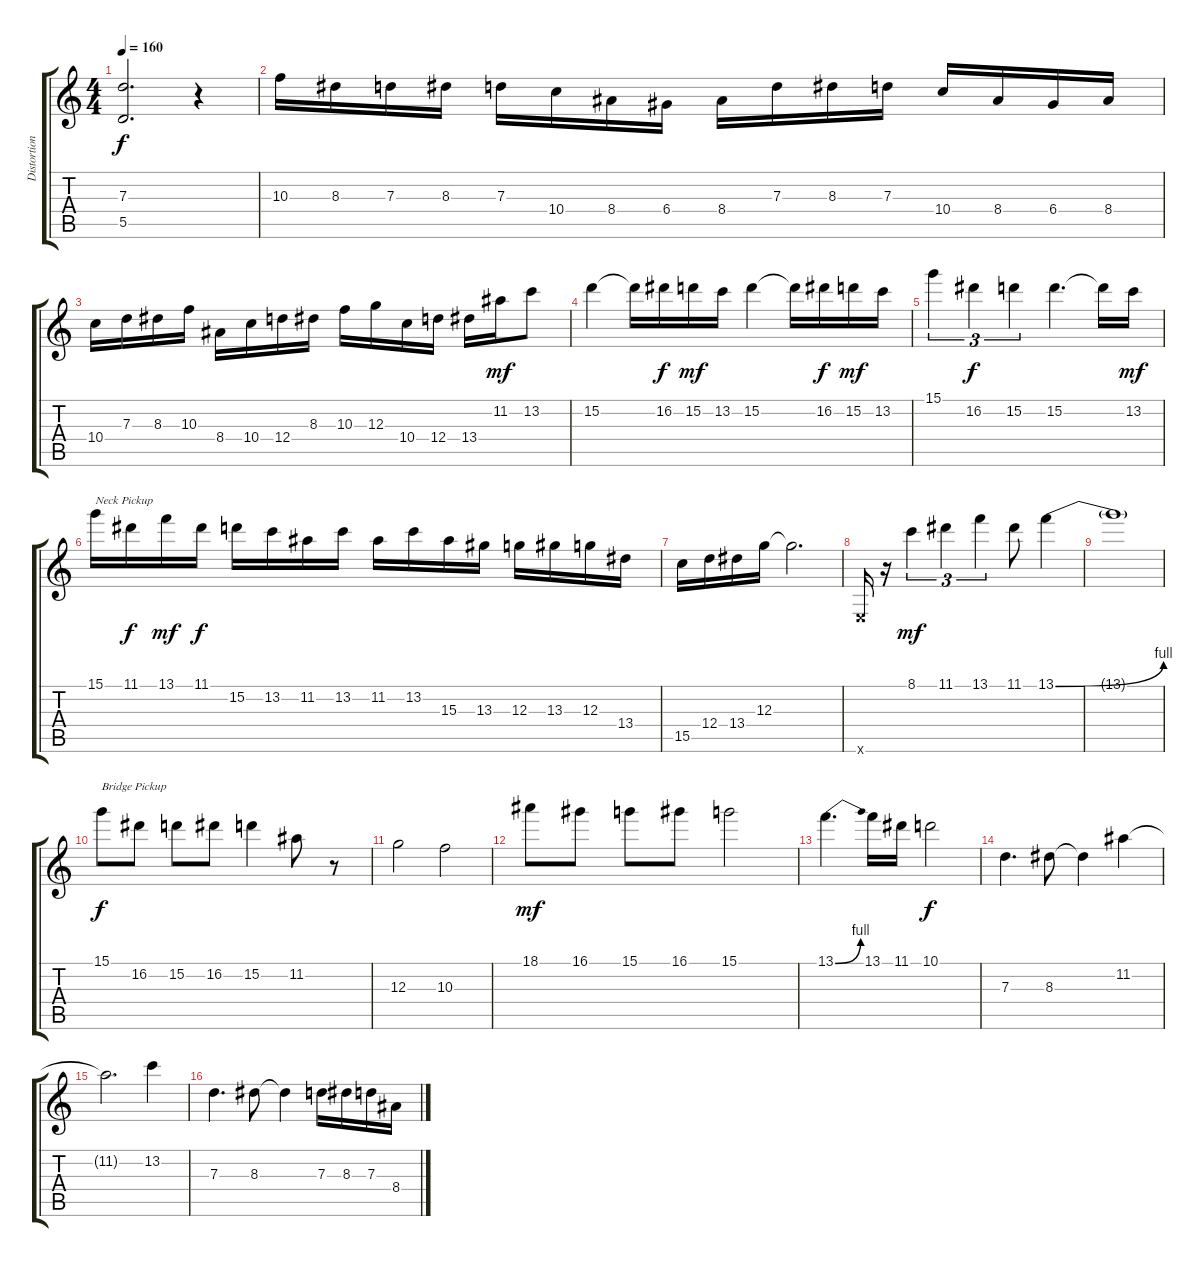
\track ("Distortion Guitar" "Distortion") {instrument distortionguitar}
\staff {score tabs}
\tuning (E4 B3 G3 D3 A2 E2) {hide}
\ts (4 4)
\tempo 160
\clef g2
\ks c
(7.3{t} 5.5{t}).2{d dy f} r.4 |
10.3.16 8.3.16 7.3.16 8.3.16 7.3.16 10.4.16 8.4.16 6.4.16 8.4.16 7.3.16 8.3.16 7.3.16 10.4.16 8.4.16 6.4.16 8.4.16 |
10.4.16 7.3.16 8.3.16 10.3.16 8.4.16 10.4.16 12.4.16 8.3.16 10.3.16 12.3.16 10.4.16 12.4.16 13.4.16 11.2.16{dy mf} 13.2.8 |
15.2.4 15.2{t}.16 16.2.16{dy f} 15.2.16{dy mf} 13.2.16 15.2.4 15.2{t}.16 16.2.16{dy f} 15.2.16{dy mf} 13.2.16 |
15.1.4{tu (3 2)} 16.2.4{tu (3 2) dy f} 15.2.4{tu (3 2)} 15.2.4{d} 15.2{t}.16 13.2.16{dy mf} |
15.1.16{txt "Neck Pickup"} 11.1.16{dy f} 13.1.16{dy mf} 11.1.16{dy f} 15.2.16 13.2.16 11.2.16 13.2.16 11.2.16 13.2.16 15.3.16 13.3.16 12.3.16 13.3.16 12.3.16 13.4.16 |
15.5.16 12.4.16 13.4.16 12.3.16 12.3{t}.2{d} |
0.6{x}.16 r.16 8.1.4{tu (3 2) dy mf} 11.1.4{tu (3 2)} 13.1.4{tu (3 2)} 11.1.8 13.1{be (bend 0 0 60 4)}.4 |
13.1{t}.1 |
15.1.8{txt "Bridge Pickup" dy f} 16.2.8 15.2.8 16.2.8 15.2.4 11.2.8 r.8 |
12.3.2 10.3.2 |
18.1.8{dy mf} 16.1.8 15.1.8 16.1.8 15.1.2 |
13.1{be (bend 0 0 60 4)}.4{d} 13.1.16 11.1.16 10.1.2{dy f} |
7.3.4{d} 8.3.8 8.3{t}.4 11.2.4 |
11.2{t}.2{d} 13.2.4 |
7.3.4{d} 8.3.8 8.3{t}.4 7.3.16 8.3.16 7.3.16 8.4.16
